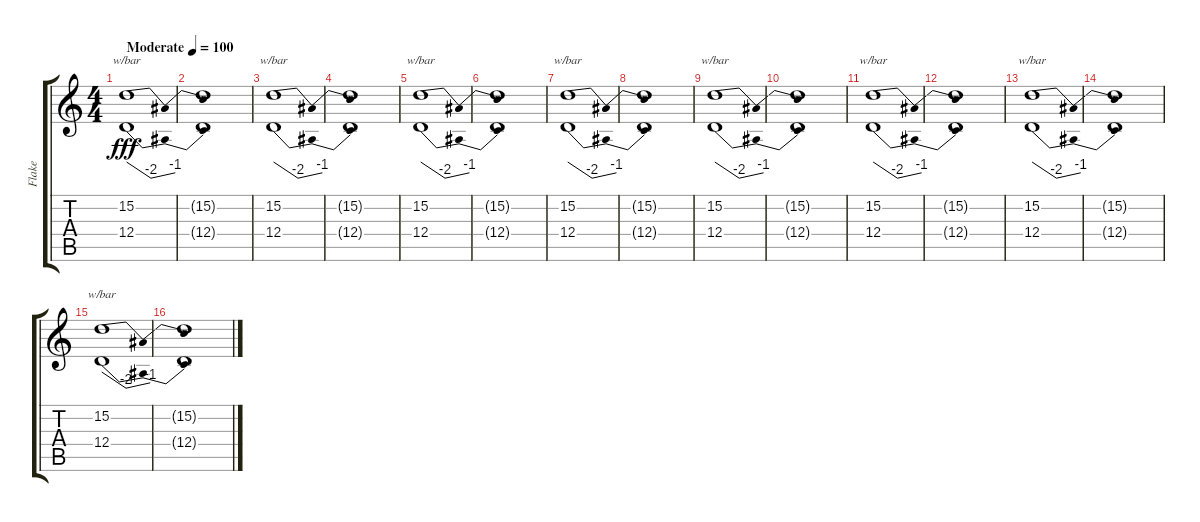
\track ("Flake" "Flake") {instrument choiraahs}
\staff {score tabs}
\tuning (E4 B3 G3 D3 A2 E2) {hide}
\ts (4 4)
\tempo (100 "Moderate")
\clef g2
\ks c
(15.2 12.4).1{tbe (dip default 0 0 55 -8 60 -4) dy fff instrument choiraahs} |
(15.2{t} 12.4{t}).1 |
(15.2 12.4).1{tbe (dip default 0 0 55 -8 60 -4)} |
(15.2{t} 12.4{t}).1 |
(15.2 12.4).1{tbe (dip default 0 0 55 -8 60 -4)} |
(15.2{t} 12.4{t}).1 |
(15.2 12.4).1{tbe (dip default 0 0 55 -8 60 -4)} |
(15.2{t} 12.4{t}).1 |
(15.2 12.4).1{tbe (dip default 0 0 55 -8 60 -4)} |
(15.2{t} 12.4{t}).1 |
(15.2 12.4).1{tbe (dip default 0 0 55 -8 60 -4)} |
(15.2{t} 12.4{t}).1 |
(15.2 12.4).1{tbe (dip default 0 0 55 -8 60 -4)} |
(15.2{t} 12.4{t}).1 |
(15.2 12.4).1{tbe (dip default 0 0 55 -8 60 -4)} |
(15.2{t} 12.4{t}).1
